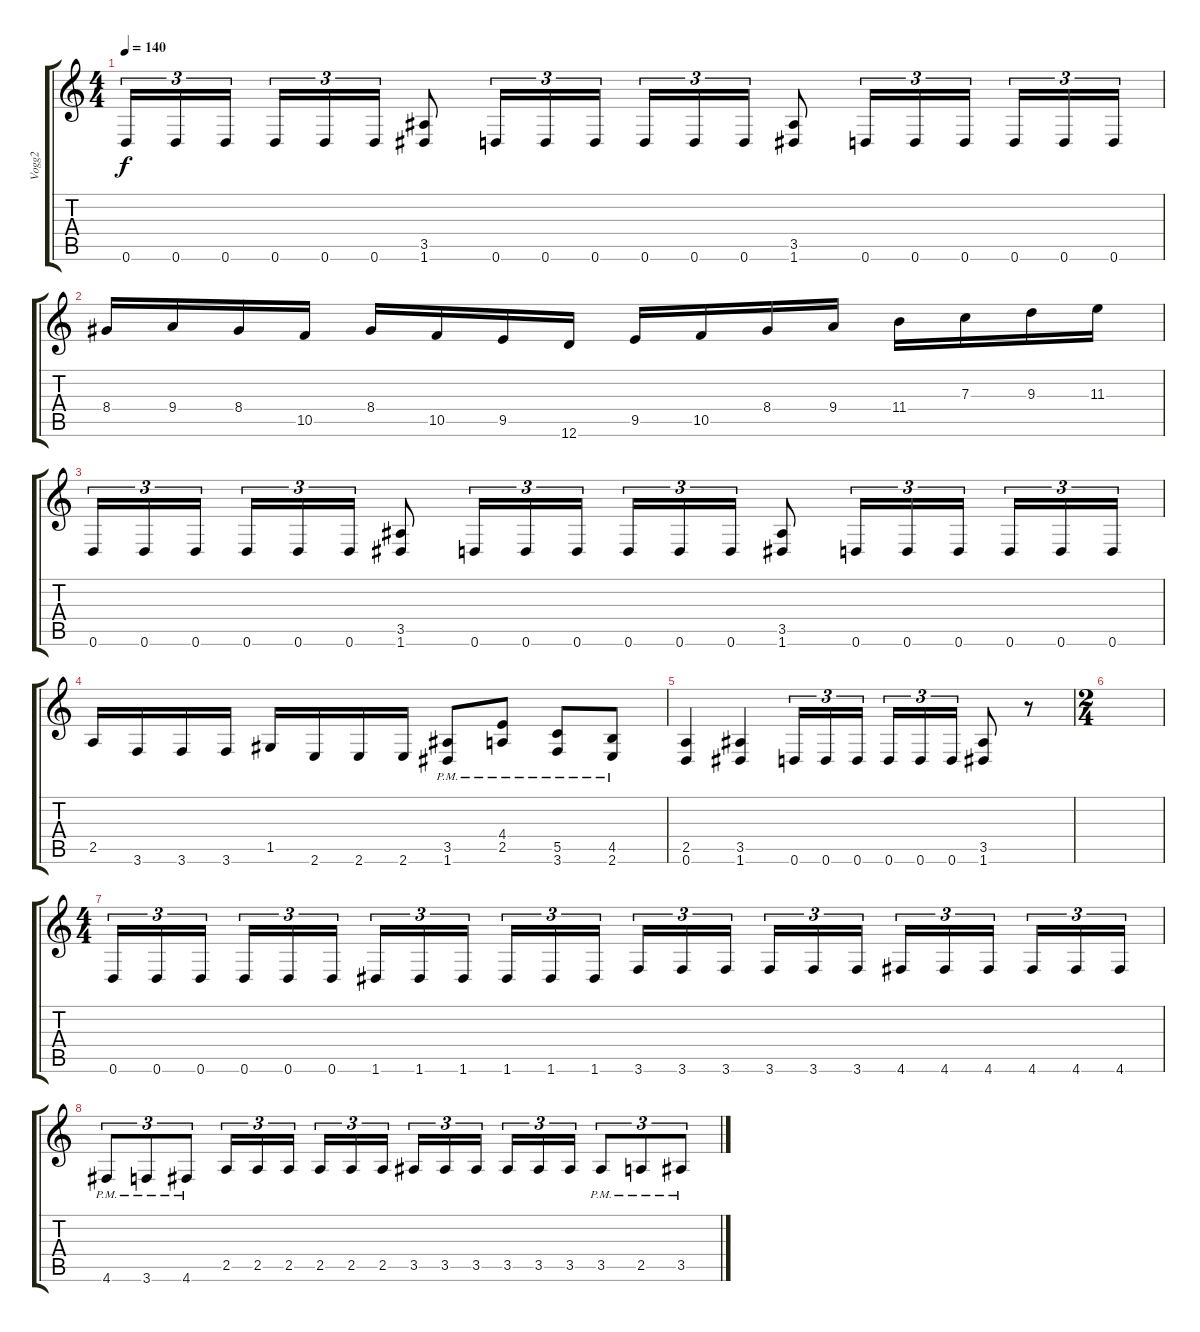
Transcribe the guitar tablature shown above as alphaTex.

\track ("Vogg2" "Vogg2") {instrument distortionguitar}
\staff {score tabs}
\tuning (D4 A3 F3 C3 G2 D2) {hide}
\ts (4 4)
\tempo 140
\clef g2
\ks c
0.6.16{tu (3 2) dy f} 0.6.16{tu (3 2)} 0.6.16{tu (3 2)} 0.6.16{tu (3 2)} 0.6.16{tu (3 2)} 0.6.16{tu (3 2)} (3.5 1.6).8 0.6.16{tu (3 2)} 0.6.16{tu (3 2)} 0.6.16{tu (3 2)} 0.6.16{tu (3 2)} 0.6.16{tu (3 2)} 0.6.16{tu (3 2)} (3.5 1.6).8 0.6.16{tu (3 2)} 0.6.16{tu (3 2)} 0.6.16{tu (3 2)} 0.6.16{tu (3 2)} 0.6.16{tu (3 2)} 0.6.16{tu (3 2)} |
8.4.16 9.4.16 8.4.16 10.5.16 8.4.16 10.5.16 9.5.16 12.6.16 9.5.16 10.5.16 8.4.16 9.4.16 11.4.16 7.3.16 9.3.16 11.3.16 |
0.6.16{tu (3 2)} 0.6.16{tu (3 2)} 0.6.16{tu (3 2)} 0.6.16{tu (3 2)} 0.6.16{tu (3 2)} 0.6.16{tu (3 2)} (3.5 1.6).8 0.6.16{tu (3 2)} 0.6.16{tu (3 2)} 0.6.16{tu (3 2)} 0.6.16{tu (3 2)} 0.6.16{tu (3 2)} 0.6.16{tu (3 2)} (3.5 1.6).8 0.6.16{tu (3 2)} 0.6.16{tu (3 2)} 0.6.16{tu (3 2)} 0.6.16{tu (3 2)} 0.6.16{tu (3 2)} 0.6.16{tu (3 2)} |
2.5.16 3.6.16 3.6.16 3.6.16 1.5.16 2.6.16 2.6.16 2.6.16 (3.5{pm} 1.6{pm}).8 (4.4{pm} 2.5{pm}).8 (5.5{pm} 3.6{pm}).8 (4.5{pm} 2.6{pm}).8 |
(2.5 0.6).4 (3.5 1.6).4 0.6.16{tu (3 2)} 0.6.16{tu (3 2)} 0.6.16{tu (3 2)} 0.6.16{tu (3 2)} 0.6.16{tu (3 2)} 0.6.16{tu (3 2)} (3.5 1.6).8 r.8 |
\ts (2 4)
|
\ts (4 4)
0.6.16{tu (3 2)} 0.6.16{tu (3 2)} 0.6.16{tu (3 2)} 0.6.16{tu (3 2)} 0.6.16{tu (3 2)} 0.6.16{tu (3 2)} 1.6.16{tu (3 2)} 1.6.16{tu (3 2)} 1.6.16{tu (3 2)} 1.6.16{tu (3 2)} 1.6.16{tu (3 2)} 1.6.16{tu (3 2)} 3.6.16{tu (3 2)} 3.6.16{tu (3 2)} 3.6.16{tu (3 2)} 3.6.16{tu (3 2)} 3.6.16{tu (3 2)} 3.6.16{tu (3 2)} 4.6.16{tu (3 2)} 4.6.16{tu (3 2)} 4.6.16{tu (3 2)} 4.6.16{tu (3 2)} 4.6.16{tu (3 2)} 4.6.16{tu (3 2)} |
4.6{pm}.8{tu (3 2)} 3.6{pm}.8{tu (3 2)} 4.6{pm}.8{tu (3 2)} 2.5.16{tu (3 2)} 2.5.16{tu (3 2)} 2.5.16{tu (3 2)} 2.5.16{tu (3 2)} 2.5.16{tu (3 2)} 2.5.16{tu (3 2)} 3.5.16{tu (3 2)} 3.5.16{tu (3 2)} 3.5.16{tu (3 2)} 3.5.16{tu (3 2)} 3.5.16{tu (3 2)} 3.5.16{tu (3 2)} 3.5{pm}.8{tu (3 2)} 2.5{pm}.8{tu (3 2)} 3.5{pm}.8{tu (3 2)}
